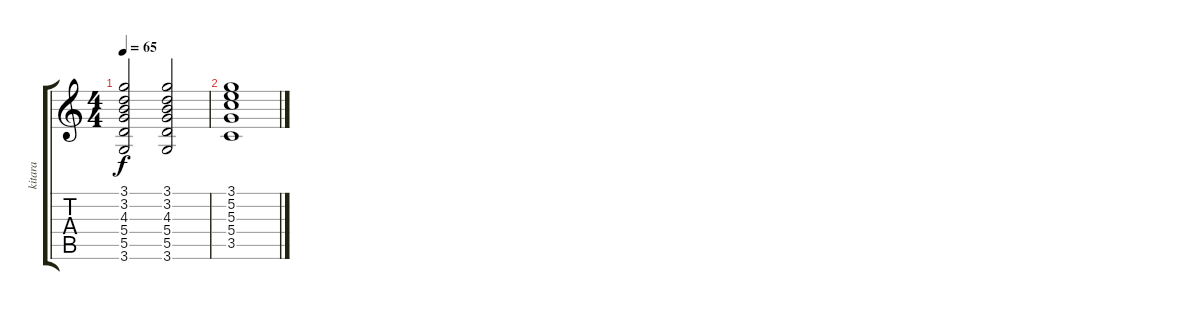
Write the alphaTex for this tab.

\track ("kitara" "kitara") {instrument acousticguitarsteel}
\staff {score tabs}
\tuning (E4 B3 G3 D3 A2 E2) {hide}
\ts (4 4)
\tempo 65
\clef g2
\ks c
(3.1 3.2 4.3 5.4 5.5 3.6).2{dy f} (3.1 3.2 4.3 5.4 5.5 3.6).2 |
(3.1 5.2 5.3 5.4 3.5).1
